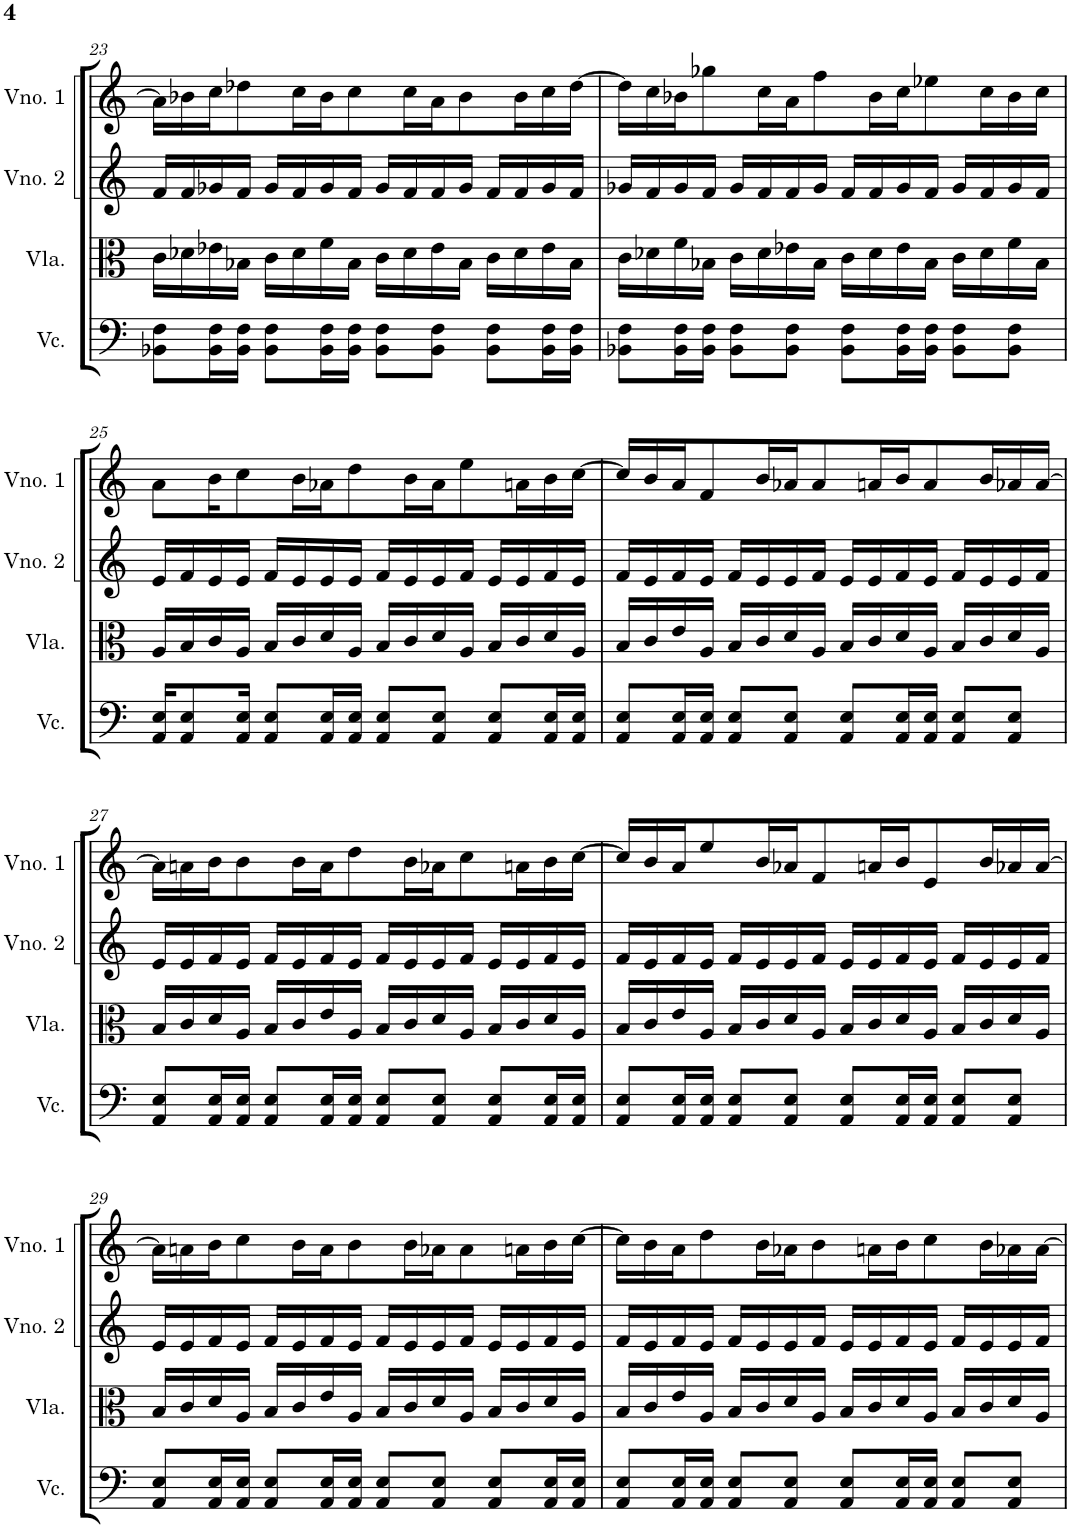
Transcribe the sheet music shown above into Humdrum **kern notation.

**kern	**kern	**kern	**kern
*part4	*part3	*part2	*part1
*staff4	*staff3	*staff2	*staff1
*I"Violoncelo	*I"Viola	*I"Violino 2	*I"Violino 1
*I'Vc.	*I'Vla.	*I'Vno. 2	*I'Vno. 1
!!LO:PB:g=z
*clefF4	*clefC3	*clefG2	*clefG2
*k[]	*k[]	*k[]	*k[]
*M4/4	*M4/4	*M4/4	*M4/4
=23	=23	=23	=23
8BB-X\ 8F\L	16c\LL	16f/LL	16a\LL]
.	16d-X\	16f/	16b-X\
16BB-\ 16F\L	16e-X\	16g-X/	16cc\J
16BB-\ 16F\JJ	16B-X\JJ	16f/JJ	8dd-X\
8BB-\ 8F\L	16c\LL	16g-/LL	.
.	16d-\	16f/	16cc\L
16BB-\ 16F\L	16f\	16g-/	16b-\J
16BB-\ 16F\JJ	16B-\JJ	16f/JJ	8cc\
8BB-\ 8F\L	16c\LL	16g-/LL	.
.	16d-\	16f/	16cc\L
8BB-\ 8F\J	16e-\	16f/	16a\J
.	16B-\JJ	16g-/JJ	8b-\
8BB-\ 8F\L	16c\LL	16f/LL	.
.	16d-\	16f/	16b-\L
16BB-\ 16F\L	16e-\	16g-/	16cc\
16BB-\ 16F\JJ	16B-\JJ	16f/JJ	[16dd-\JJ
=24	=24	=24	=24
8BB-X\ 8F\L	16c\LL	16g-X/LL	16dd-\LL]
.	16d-X\	16f/	16cc\
16BB-\ 16F\L	16f\	16g-/	16b-X\J
16BB-\ 16F\JJ	16B-X\JJ	16f/JJ	8gg-X\
8BB-\ 8F\L	16c\LL	16g-/LL	.
.	16d-\	16f/	16cc\L
8BB-\ 8F\J	16e-X\	16f/	16a\J
.	16B-\JJ	16g-/JJ	8ff\
8BB-\ 8F\L	16c\LL	16f/LL	.
.	16d-\	16f/	16b-\L
16BB-\ 16F\L	16e-\	16g-/	16cc\J
16BB-\ 16F\JJ	16B-\JJ	16f/JJ	8ee-X\
8BB-\ 8F\L	16c\LL	16g-/LL	.
.	16d-\	16f/	16cc\L
8BB-\ 8F\J	16f\	16g-/	16b-\
.	16B-\JJ	16f/JJ	16cc\JJ
!!LO:LB:g=z
=25	=25	=25	=25
16AA/ 16E/KL	16A/LL	16e/LL	8a\L
8AA/ 8E/	16B/	16f/	.
.	16c/	16e/	16b\K
16AA/ 16E/Jk	16A/JJ	16e/JJ	8cc\
8AA/ 8E/L	16B/LL	16f/LL	.
.	16c/	16e/	16b\L
16AA/ 16E/L	16d/	16e/	16a-X\J
16AA/ 16E/JJ	16A/JJ	16e/JJ	8dd\
8AA/ 8E/L	16B/LL	16f/LL	.
.	16c/	16e/	16b\L
8AA/ 8E/J	16d/	16e/	16a-\J
.	16A/JJ	16f/JJ	8ee\
8AA/ 8E/L	16B/LL	16e/LL	.
.	16c/	16e/	16an\L
16AA/ 16E/L	16d/	16f/	16b\
16AA/ 16E/JJ	16A/JJ	16e/JJ	[16cc\JJ
=26	=26	=26	=26
8AA/ 8E/L	16B/LL	16f/LL	16cc/LL]
.	16c/	16e/	16b/
16AA/ 16E/L	16e/	16f/	16a/J
16AA/ 16E/JJ	16A/JJ	16e/JJ	8f/
8AA/ 8E/L	16B/LL	16f/LL	.
.	16c/	16e/	16b/L
8AA/ 8E/J	16d/	16e/	16a-X/J
.	16A/JJ	16f/JJ	8a-/
8AA/ 8E/L	16B/LL	16e/LL	.
.	16c/	16e/	16an/L
16AA/ 16E/L	16d/	16f/	16b/J
16AA/ 16E/JJ	16A/JJ	16e/JJ	8a/
8AA/ 8E/L	16B/LL	16f/LL	.
.	16c/	16e/	16b/L
8AA/ 8E/J	16d/	16e/	16a-X/
.	16A/JJ	16f/JJ	[16a-/JJ
!!LO:LB:g=z
=27	=27	=27	=27
8AA/ 8E/L	16B/LL	16e/LL	16a-\LL]
.	16c/	16e/	16an\
16AA/ 16E/L	16d/	16f/	16b\J
16AA/ 16E/JJ	16A/JJ	16e/JJ	8b\
8AA/ 8E/L	16B/LL	16f/LL	.
.	16c/	16e/	16b\L
16AA/ 16E/L	16e/	16f/	16a\J
16AA/ 16E/JJ	16A/JJ	16e/JJ	8dd\
8AA/ 8E/L	16B/LL	16f/LL	.
.	16c/	16e/	16b\L
8AA/ 8E/J	16d/	16e/	16a-X\J
.	16A/JJ	16f/JJ	8cc\
8AA/ 8E/L	16B/LL	16e/LL	.
.	16c/	16e/	16an\L
16AA/ 16E/L	16d/	16f/	16b\
16AA/ 16E/JJ	16A/JJ	16e/JJ	[16cc\JJ
=28	=28	=28	=28
8AA/ 8E/L	16B/LL	16f/LL	16cc/LL]
.	16c/	16e/	16b/
16AA/ 16E/L	16e/	16f/	16a/J
16AA/ 16E/JJ	16A/JJ	16e/JJ	8ee/
8AA/ 8E/L	16B/LL	16f/LL	.
.	16c/	16e/	16b/L
8AA/ 8E/J	16d/	16e/	16a-X/J
.	16A/JJ	16f/JJ	8f/
8AA/ 8E/L	16B/LL	16e/LL	.
.	16c/	16e/	16an/L
16AA/ 16E/L	16d/	16f/	16b/J
16AA/ 16E/JJ	16A/JJ	16e/JJ	8e/
8AA/ 8E/L	16B/LL	16f/LL	.
.	16c/	16e/	16b/L
8AA/ 8E/J	16d/	16e/	16a-X/
.	16A/JJ	16f/JJ	[16a-/JJ
!!LO:LB:g=z
=29	=29	=29	=29
8AA/ 8E/L	16B/LL	16e/LL	16a-\LL]
.	16c/	16e/	16an\
16AA/ 16E/L	16d/	16f/	16b\J
16AA/ 16E/JJ	16A/JJ	16e/JJ	8cc\
8AA/ 8E/L	16B/LL	16f/LL	.
.	16c/	16e/	16b\L
16AA/ 16E/L	16e/	16f/	16a\J
16AA/ 16E/JJ	16A/JJ	16e/JJ	8b\
8AA/ 8E/L	16B/LL	16f/LL	.
.	16c/	16e/	16b\L
8AA/ 8E/J	16d/	16e/	16a-X\J
.	16A/JJ	16f/JJ	8a-\
8AA/ 8E/L	16B/LL	16e/LL	.
.	16c/	16e/	16an\L
16AA/ 16E/L	16d/	16f/	16b\
16AA/ 16E/JJ	16A/JJ	16e/JJ	[16cc\JJ
=30	=30	=30	=30
8AA/ 8E/L	16B/LL	16f/LL	16cc\LL]
.	16c/	16e/	16b\
16AA/ 16E/L	16e/	16f/	16a\J
16AA/ 16E/JJ	16A/JJ	16e/JJ	8dd\
8AA/ 8E/L	16B/LL	16f/LL	.
.	16c/	16e/	16b\L
8AA/ 8E/J	16d/	16e/	16a-X\J
.	16A/JJ	16f/JJ	8b\
8AA/ 8E/L	16B/LL	16e/LL	.
.	16c/	16e/	16an\L
16AA/ 16E/L	16d/	16f/	16b\J
16AA/ 16E/JJ	16A/JJ	16e/JJ	8cc\
8AA/ 8E/L	16B/LL	16f/LL	.
.	16c/	16e/	16b\L
8AA/ 8E/J	16d/	16e/	16a-X\
.	16A/JJ	16f/JJ	[16a-\JJ
=	=	=	=
*-	*-	*-	*-
